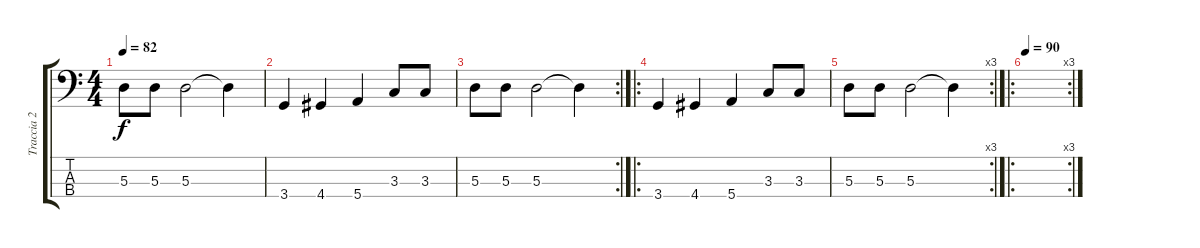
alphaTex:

\track ("Traccia 2" "Traccia 2") {instrument electricbassfinger}
\staff {score tabs}
\tuning (G2 D2 A1 E1) {hide}
\ts (4 4)
\tempo 82
\clef f4
\ks c
5.3.8{dy f} 5.3.8 5.3.2 5.3{t}.4 |
3.4.4 4.4.4 5.4.4 3.3.8 3.3.8 |
\rc 2
5.3.8 5.3.8 5.3.2 5.3{t}.4 |
\ro
3.4.4 4.4.4 5.4.4 3.3.8 3.3.8 |
\rc 3
5.3.8 5.3.8 5.3.2 5.3{t}.4 |
\ro
\rc 3
\tempo 90
